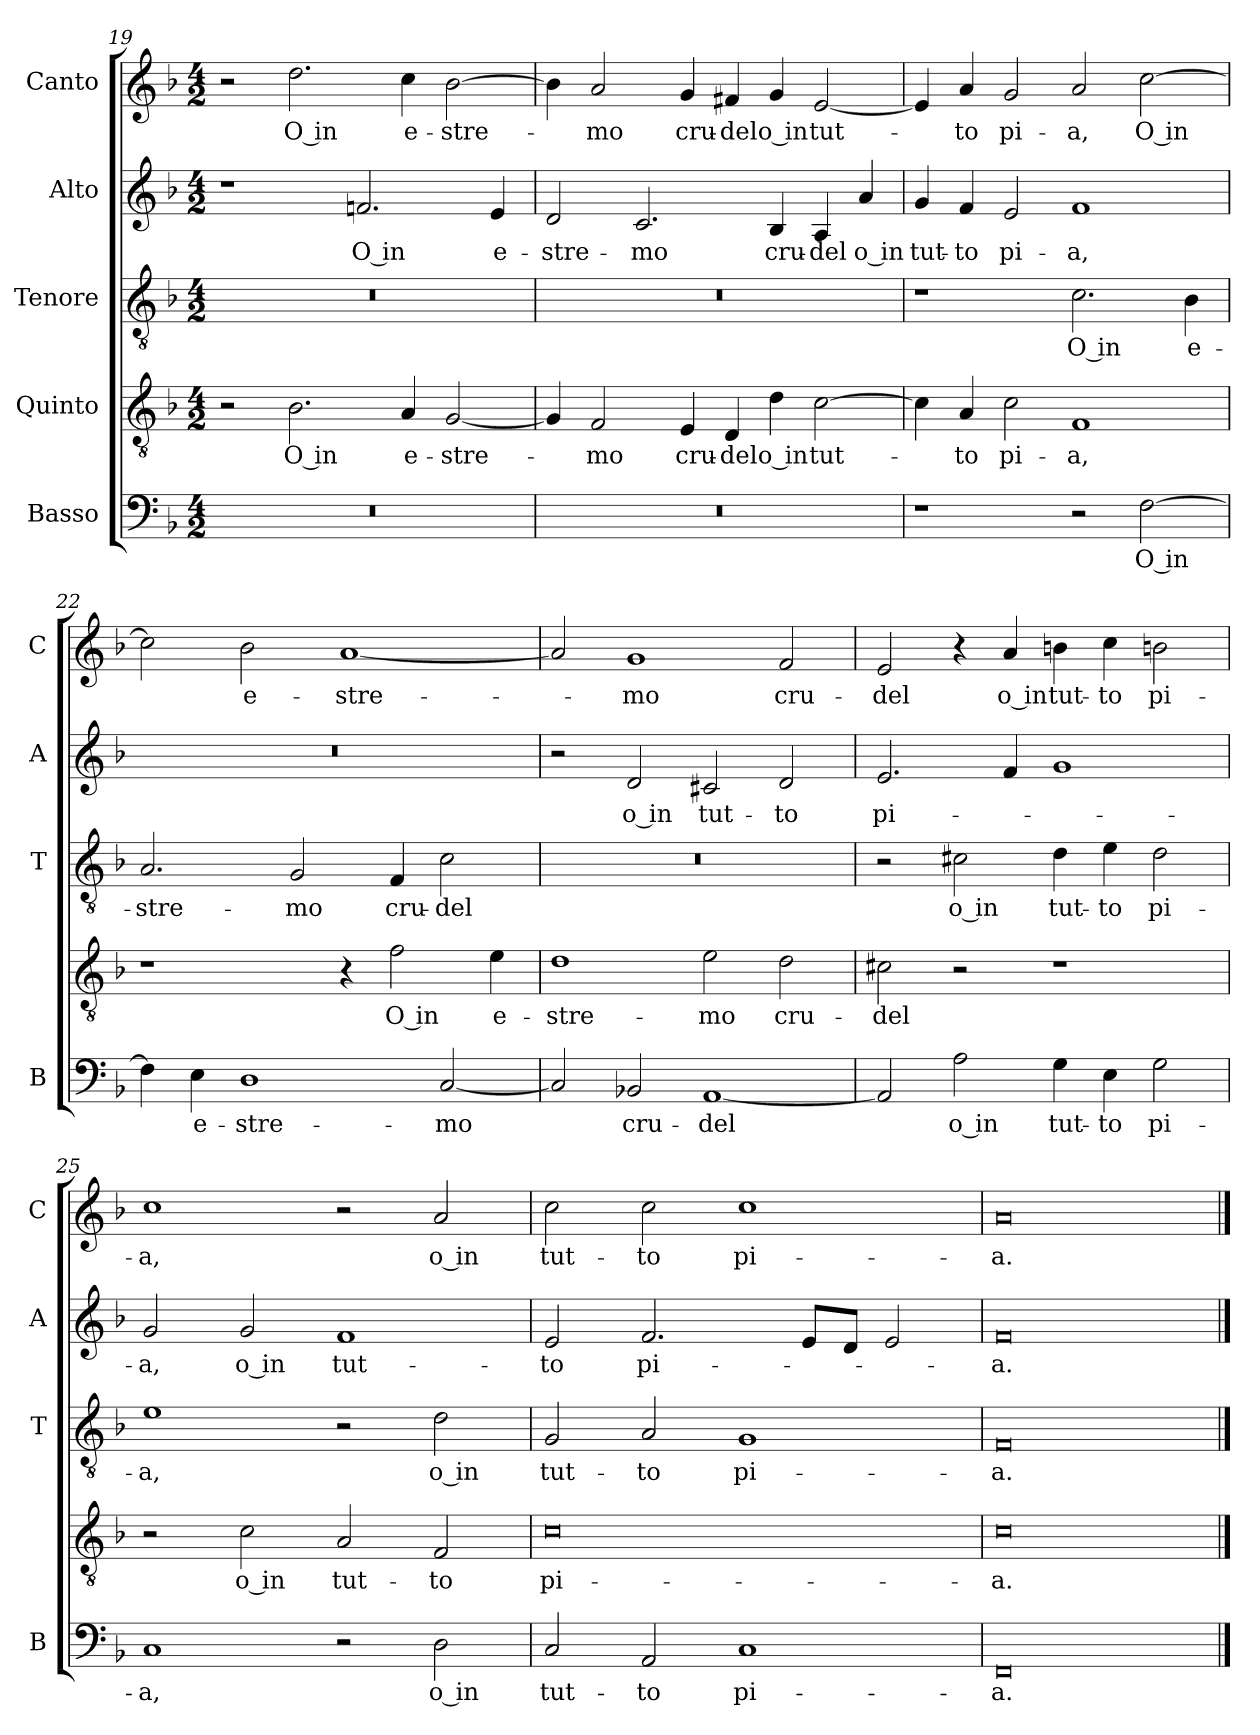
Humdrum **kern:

**kern	**text	**kern	**text	**kern	**text	**kern	**text	**kern	**text
*part5	*part5	*part4	*part4	*part3	*part3	*part2	*part2	*part1	*part1
*staff5	*staff5	*staff4	*staff4	*staff3	*staff3	*staff2	*staff2	*staff1	*staff1
*I"Basso	*	*I"Quinto	*	*I"Tenore	*	*I"Alto	*	*I"Canto	*
*I'B	*	*	*	*I'T	*	*I'A	*	*I'C	*
*clefF4	*	*clefGv2	*	*clefGv2	*	*clefG2	*	*clefG2	*
*k[b-]	*	*k[b-]	*	*k[b-]	*	*k[b-]	*	*k[b-]	*
*M4/2	*	*M4/2	*	*M4/2	*	*M4/2	*	*M4/2	*
=19	=19	=19	=19	=19	=19	=19	=19	=19	=19
0r	.	2r	.	0r	.	1r	.	2r	.
.	.	2.B-	O in	.	.	.	.	2.dd	O in
.	.	.	.	.	.	2.fn	O in	.	.
.	.	4A	e-	.	.	.	.	4cc	e-
.	.	[2G	-stre-	.	.	.	.	[2b-	-stre-
.	.	.	.	.	.	4e	e-	.	.
=20	=20	=20	=20	=20	=20	=20	=20	=20	=20
0r	.	4G]	.	0r	.	2d	-stre-	4b-]	.
.	.	2F	-mo	.	.	.	.	2a	-mo
.	.	.	.	.	.	2.c	-mo	.	.
.	.	4E	cru-	.	.	.	.	4g	cru-
.	.	4D	-del	.	.	.	.	4f#X	-del
.	.	4d	o in	.	.	4B-	cru-	4g	o in
.	.	[2c	tut-	.	.	4A	-del	[2e	tut-
.	.	.	.	.	.	4a	o in	.	.
=21	=21	=21	=21	=21	=21	=21	=21	=21	=21
1r	.	4c]	.	1r	.	4g	tut-	4e]	.
.	.	4A	-to	.	.	4f	-to	4a	-to
.	.	2c	pi-	.	.	2e	pi-	2g	pi-
2r	.	1F	-a,	2.c	O in	1f	-a,	2a	-a,
[2F	O in	.	.	.	.	.	.	[2cc	O in
.	.	.	.	4B-	e-	.	.	.	.
=22	=22	=22	=22	=22	=22	=22	=22	=22	=22
4F]	.	1r	.	2.A	-stre-	0r	.	2cc]	.
4E	e-	.	.	.	.	.	.	.	.
1D	-stre-	.	.	.	.	.	.	2b-	e-
.	.	.	.	2G	-mo	.	.	.	.
.	.	4r	.	.	.	.	.	[1a	-stre-
.	.	2f	O in	4F	cru-	.	.	.	.
[2C	-mo	.	.	2c	-del	.	.	.	.
.	.	4e	e-	.	.	.	.	.	.
=23	=23	=23	=23	=23	=23	=23	=23	=23	=23
2C]	.	1d	-stre-	0r	.	2r	.	2a]	.
2BB-X	cru-	.	.	.	.	2d	o in	1g	-mo
[1AA	-del	2e	-mo	.	.	2c#X	tut-	.	.
.	.	2d	cru-	.	.	2d	-to	2f	cru-
=24	=24	=24	=24	=24	=24	=24	=24	=24	=24
2AA]	.	2c#X	-del	2r	.	2.e	pi-	2e	-del
2A	o in	2r	.	2c#X	o in	.	.	4r	.
.	.	.	.	.	.	4f	.	4a	o in
4G	tut-	1r	.	4d	tut-	1g	.	4bn	tut-
4E	-to	.	.	4e	-to	.	.	4cc	-to
2G	pi-	.	.	2d	pi-	.	.	2bn	pi-
=25	=25	=25	=25	=25	=25	=25	=25	=25	=25
1C	-a,	2r	.	1e	-a,	2g	-a,	1cc	-a,
.	.	2c	o in	.	.	2g	o in	.	.
2r	.	2A	tut-	2r	.	1f	tut-	2r	.
2D	o in	2F	-to	2d	o in	.	.	2a	o in
=26	=26	=26	=26	=26	=26	=26	=26	=26	=26
2C	tut-	0c	pi-	2G	tut-	2e	-to	2cc	tut-
2AA	-to	.	.	2A	-to	2.f	pi-	2cc	-to
1C	pi-	.	.	1G	pi-	.	.	1cc	pi-
.	.	.	.	.	.	8eL	.	.	.
.	.	.	.	.	.	8dJ	.	.	.
.	.	.	.	.	.	2e	.	.	.
=27	=27	=27	=27	=27	=27	=27	=27	=27	=27
0FF	-a.	0c	-a.	0F	-a.	0f	-a.	0a	-a.
==	==	==	==	==	==	==	==	==	==
*-	*-	*-	*-	*-	*-	*-	*-	*-	*-
